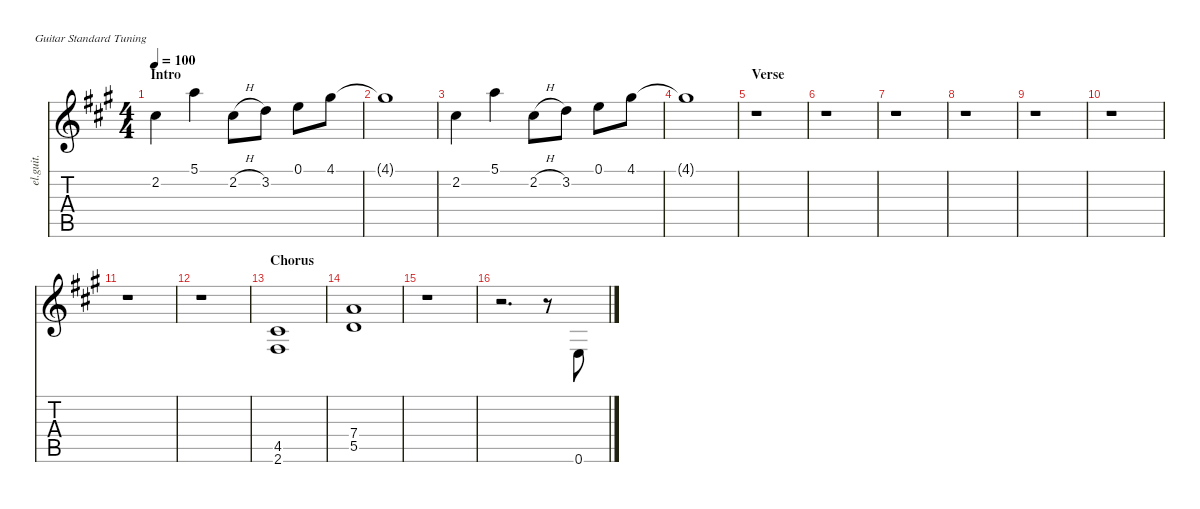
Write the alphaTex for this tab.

\defaultSystemsLayout 4
\hideDynamics
\bracketExtendMode nobrackets
\otherSystemsTrackNameOrientation horizontal
\track ("Lead Guitar" "el.guit.") {instrument electricguitarclean}
\staff {score tabs}
\tuning (E4 B3 G3 D3 A2 E2)
\ts (4 4)
\section ("" "Intro")
\tempo 100
\clef g2
\ks a
2.2{acc #}.4{dy f instrument electricguitarclean beam Down} 5.1{acc forcenatural}.4{beam Down} 2.2{h acc #}.8{beam Down} 3.2{acc forcenatural}.8{beam Down} 0.1{acc forcenatural}.8{beam Down} 4.1{acc #}.8{beam Down} |
4.1{t acc #}.1{beam Down} |
2.2{acc #}.4{beam Down} 5.1{acc forcenatural}.4{beam Down} 2.2{h acc #}.8{beam Down} 3.2{acc forcenatural}.8{beam Down} 0.1{acc forcenatural}.8{beam Down} 4.1{acc #}.8{beam Down} |
4.1{t acc #}.1{beam Down} |
\section ("" "Verse")
r.1{beam Down} |
r.1{beam Down} |
r.1{beam Down} |
r.1{beam Down} |
r.1{beam Down} |
r.1{beam Down} |
r.1{beam Down} |
r.1{beam Down} |
\section ("" "Chorus")
(4.5{acc #} 2.6{acc #}).1{beam Up} |
(7.4{acc forcenatural} 5.5{acc forcenatural}).1{beam Up} |
r.1{beam Down} |
r.2{d beam Down} r.8{beam Down} 0.6{acc forcenatural}.8{beam Up}
